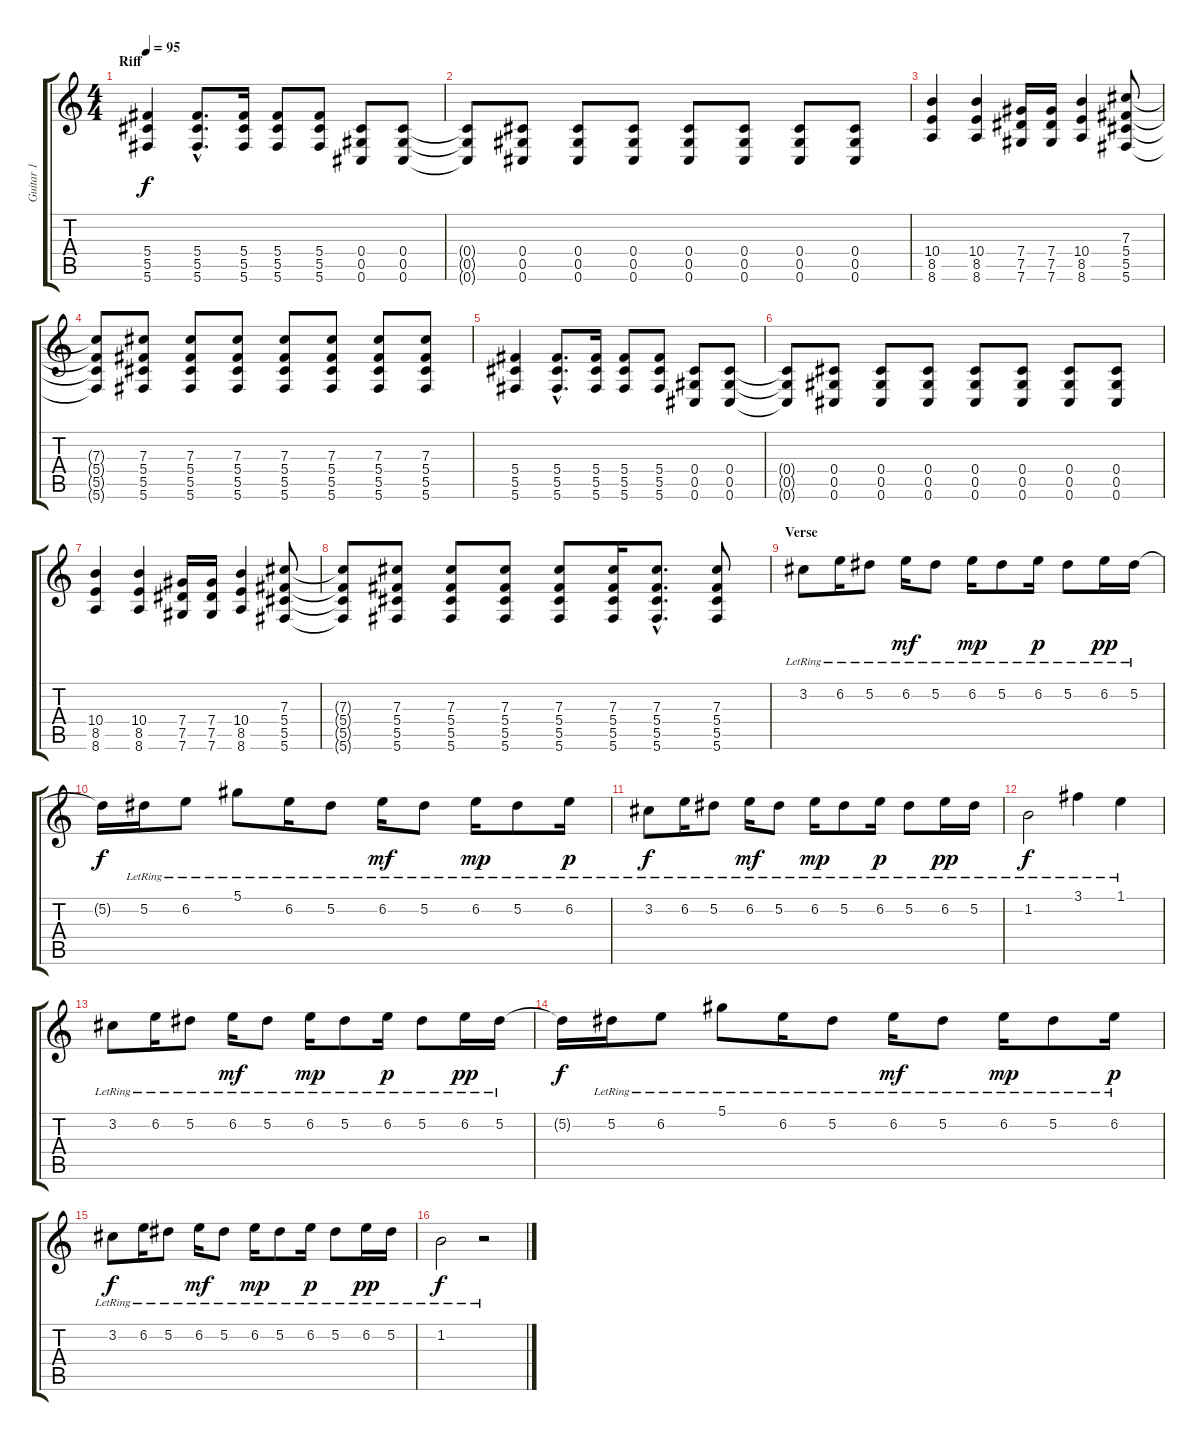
\track ("Guitar 1" "Guitar 1") {instrument overdrivenguitar}
\staff {score tabs}
\tuning (Eb4 Bb3 Gb3 Db3 Ab2 Db2) {hide}
\ts (4 4)
\section ("" "Riff")
\tempo 95
\clef g2
\ks c
(5.4 5.5 5.6).4{dy f instrument overdrivenguitar} (5.4{hac} 5.5{hac} 5.6{hac}).8{d} (5.4 5.5 5.6).16 (5.4 5.5 5.6).8 (5.4 5.5 5.6).8 (0.4 0.5 0.6).8 (0.4 0.5 0.6).8 |
(0.4{t} 0.5{t} 0.6{t}).8 (0.4 0.5 0.6).8 (0.4 0.5 0.6).8 (0.4 0.5 0.6).8 (0.4 0.5 0.6).8 (0.4 0.5 0.6).8 (0.4 0.5 0.6).8 (0.4 0.5 0.6).8 |
(10.4 8.5 8.6).4 (10.4 8.5 8.6).4 (7.4 7.5 7.6).16 (7.4 7.5 7.6).16 (10.4 8.5 8.6).4 (7.3 5.4 5.5 5.6).8 |
(7.3{t} 5.4{t} 5.5{t} 5.6{t}).8 (7.3 5.4 5.5 5.6).8 (7.3 5.4 5.5 5.6).8 (7.3 5.4 5.5 5.6).8 (7.3 5.4 5.5 5.6).8 (7.3 5.4 5.5 5.6).8 (7.3 5.4 5.5 5.6).8 (7.3 5.4 5.5 5.6).8 |
(5.4 5.5 5.6).4 (5.4{hac} 5.5{hac} 5.6{hac}).8{d} (5.4 5.5 5.6).16 (5.4 5.5 5.6).8 (5.4 5.5 5.6).8 (0.4 0.5 0.6).8 (0.4 0.5 0.6).8 |
(0.4{t} 0.5{t} 0.6{t}).8 (0.4 0.5 0.6).8 (0.4 0.5 0.6).8 (0.4 0.5 0.6).8 (0.4 0.5 0.6).8 (0.4 0.5 0.6).8 (0.4 0.5 0.6).8 (0.4 0.5 0.6).8 |
(10.4 8.5 8.6).4 (10.4 8.5 8.6).4 (7.4 7.5 7.6).16 (7.4 7.5 7.6).16 (10.4 8.5 8.6).4 (7.3 5.4 5.5 5.6).8 |
(7.3{t} 5.4{t} 5.5{t} 5.6{t}).8 (7.3 5.4 5.5 5.6).8 (7.3 5.4 5.5 5.6).8 (7.3 5.4 5.5 5.6).8 (7.3 5.4 5.5 5.6).8 (7.3 5.4 5.5 5.6).16 (7.3{hac} 5.4{hac} 5.5{hac} 5.6{hac}).8{d} (7.3 5.4 5.5 5.6).8 |
\section ("" "Verse")
3.2{lr}.8{instrument electricguitarjazz} 6.2{lr}.16 5.2{lr}.8 6.2{lr}.16{dy mf} 5.2{lr}.8 6.2{lr}.16{dy mp} 5.2{lr}.8 6.2{lr}.16{dy p} 5.2{lr}.8 6.2{lr}.16{dy pp} 5.2{lr}.16 |
5.2{t}.16{dy f} 5.2{lr}.16{instrument electricguitarjazz} 6.2{lr}.8 5.1{lr}.8 6.2{lr}.16 5.2{lr}.8 6.2{lr}.16{dy mf} 5.2{lr}.8 6.2{lr}.16{dy mp} 5.2{lr}.8 6.2{lr}.16{dy p} |
3.2{lr}.8{dy f instrument electricguitarjazz} 6.2{lr}.16 5.2{lr}.8 6.2{lr}.16{dy mf} 5.2{lr}.8 6.2{lr}.16{dy mp} 5.2{lr}.8 6.2{lr}.16{dy p} 5.2{lr}.8 6.2{lr}.16{dy pp} 5.2{lr}.16 |
1.2{lr}.2{dy f instrument electricguitarjazz} 3.1{lr}.4 1.1{lr}.4 |
3.2{lr}.8{instrument electricguitarjazz} 6.2{lr}.16 5.2{lr}.8 6.2{lr}.16{dy mf} 5.2{lr}.8 6.2{lr}.16{dy mp} 5.2{lr}.8 6.2{lr}.16{dy p} 5.2{lr}.8 6.2{lr}.16{dy pp} 5.2{lr}.16 |
5.2{t}.16{dy f} 5.2{lr}.16{instrument electricguitarjazz} 6.2{lr}.8 5.1{lr}.8 6.2{lr}.16 5.2{lr}.8 6.2{lr}.16{dy mf} 5.2{lr}.8 6.2{lr}.16{dy mp} 5.2{lr}.8 6.2{lr}.16{dy p} |
3.2{lr}.8{dy f instrument electricguitarjazz} 6.2{lr}.16 5.2{lr}.8 6.2{lr}.16{dy mf} 5.2{lr}.8 6.2{lr}.16{dy mp} 5.2{lr}.8 6.2{lr}.16{dy p} 5.2{lr}.8 6.2{lr}.16{dy pp} 5.2{lr}.16 |
1.2{lr}.2{dy f instrument electricguitarjazz} r.2
